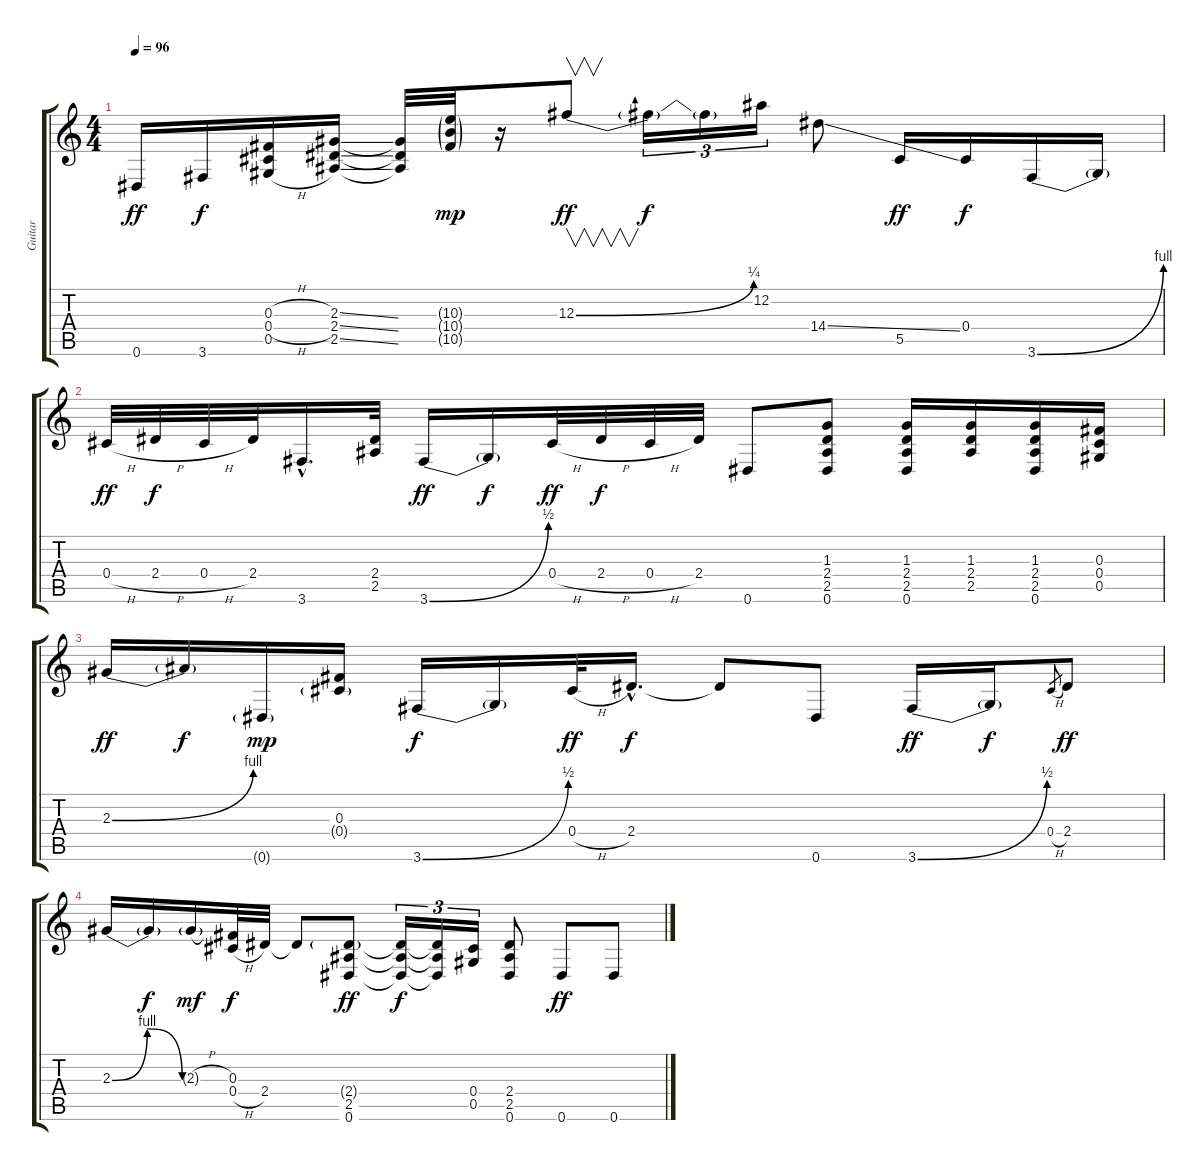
\track ("Guitar" "Guitar") {instrument overdrivenguitar}
\staff {score tabs}
\tuning (Eb4 Bb3 Gb3 Db3 Ab2 Eb2) {hide}
\ts (4 4)
\tempo 96
\clef g2
\ks c
0.6.16{dy ff} 3.6.16{dy f} (0.3{h} 0.4{h} 0.5{h}).16 (2.3{ss} 2.4{ss} 2.5{ss}).16 (2.3{t} 2.4{t} 2.5{t}).32 (10.3{g} 10.4{g} 10.5{g}).32{dy mp} r.16 12.3{be (bend 0 0 60 1)}.8{v dy ff} 12.3{t}.16{tu (3 2) dy f} 12.3{t}.16{tu (3 2)} 12.2.16{tu (3 2)} 14.4{ss}.8 5.5.16{dy ff} 0.4.16{dy f} 3.6{be (bend 0 0 60 4)}.16 3.6{t}.16 |
0.4{h}.32{dy ff} 2.4{h}.32{dy f} 0.4{h}.32 2.4.32 3.6{hac}.16{d} (2.4 2.5).32 3.6{be (bend 0 0 60 2)}.16{dy ff} 3.6{t}.16{dy f} 0.4{h}.32{dy ff} 2.4{h}.32{dy f} 0.4{h}.32 2.4.32 0.6.8 (1.3 2.4 2.5 0.6).8 (1.3 2.4 2.5 0.6).16 (1.3 2.4 2.5).16 (1.3 2.4 2.5 0.6).16 (0.3 0.4 0.5).16 |
2.3{be (bend 0 0 60 4)}.16{dy ff} 2.3{t}.16{dy f} 0.6{g}.16{dy mp} (0.3 0.4{g}).16 3.6{be (bend 0 0 60 2)}.16{dy f} 3.6{t}.16 0.4{h}.32{dy ff} 2.4{hac}.16{d dy f} 2.4{t}.8 0.6.8 3.6{be (bend 0 0 60 2)}.16{dy ff} 3.6{t}.16{dy f} 0.4{h}.8{gr} 2.4.8{dy ff} |
2.3{be (bendrelease 0 0 15 4 30 4 60 0)}.16 2.3{t}.16{dy f} 2.3{h g}.16{dy mf} (0.3 0.4{h}).32{dy f} 2.4.32 2.4{t}.8 (2.4{g} 2.5 0.6).8{dy ff} (2.4{t} 2.5{t} 0.6{t}).16{tu (3 2) dy f} (2.4{t} 2.5{t} 0.6{t}).16{tu (3 2)} (0.4 0.5).16{tu (3 2)} (2.4 2.5 0.6).8 0.6.8{dy ff} 0.6.8
